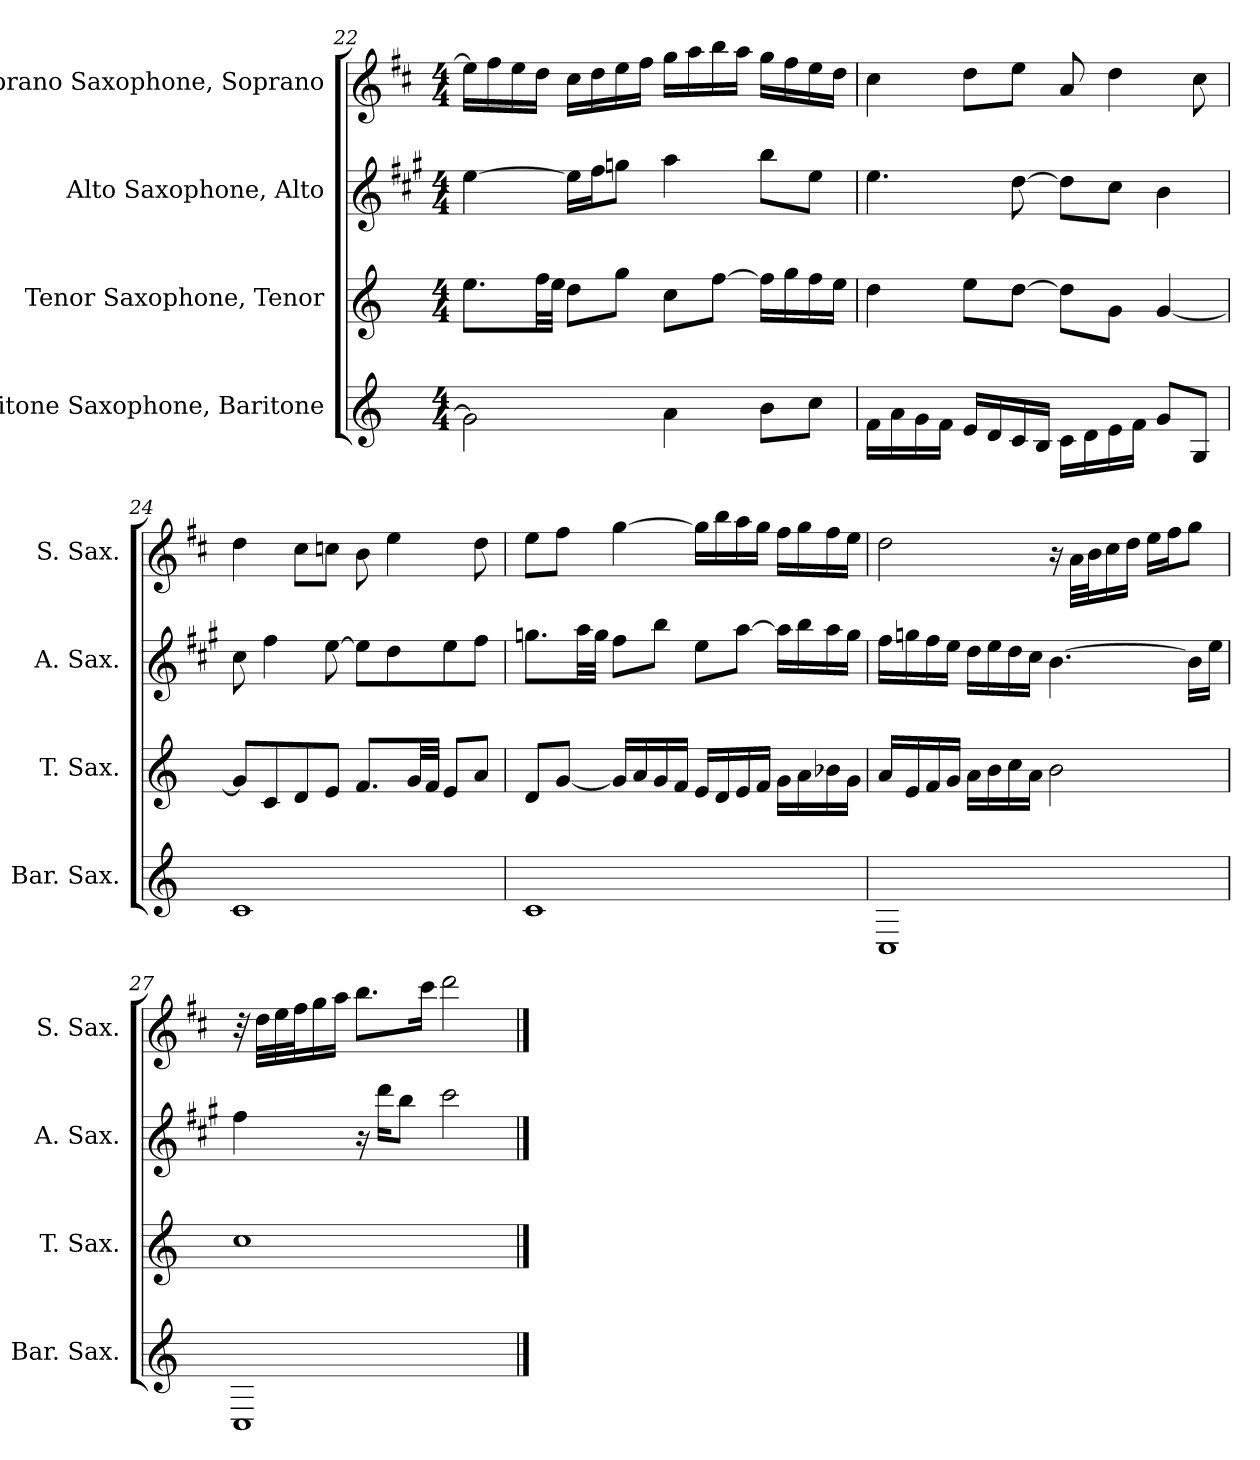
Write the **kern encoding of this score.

**kern	**kern	**kern	**kern
*part4	*part3	*part2	*part1
*staff4	*staff3	*staff2	*staff1
*I"Baritone Saxophone, Baritone	*I"Tenor Saxophone, Tenor	*I"Alto Saxophone, Alto	*I"Soprano Saxophone, Soprano
*I'Bar. Sax.	*I'T. Sax.	*I'A. Sax.	*I'S. Sax.
!!LO:PB:g=z
*clefG2	*clefG2	*clefG2	*clefG2
*ITrd12c21	*ITrd8c14	*ITrd5c9	*ITrd1c2
*k[]	*k[]	*k[]	*k[]
*M4/4	*M4/4	*M4/4	*M4/4
=22	=22	=22	=22
2G\]	8.e\L	[4g\	16dd\LL]
.	.	.	16ee\
.	.	.	16dd\
.	32f\LL	.	16cc\JJ
.	32e\JJJ	.	.
.	8d\L	16g\LL]	16b\LL
.	.	16a\J	16cc\
.	8g\J	8b-X\J	16dd\
.	.	.	16ee\JJ
4A\	8c\L	4cc\	16ff\LL
.	.	.	16gg\
.	[8f\J	.	16aa\
.	.	.	16gg\JJ
8B\L	16f\LL]	8dd\L	16ff\LL
.	16g\	.	16ee\
8c\J	16f\	8g\J	16dd\
.	16e\JJ	.	16cc\JJ
=23	=23	=23	=23
16F\LL	4d\	4.g\	4b\
16A\	.	.	.
16G\	.	.	.
16F\JJ	.	.	.
16E/LL	8e\L	.	8cc\L
16D/	.	.	.
16C/	[8d\J	[8f\	8dd\J
16BB/JJ	.	.	.
16C\LL	8d\L]	8f\L]	8g/
16D\	.	.	.
16E\	8G\J	8e\J	4cc\
16F\JJ	.	.	.
8G/L	[4G/	4d\	.
8GG/J	.	.	8b\
!!LO:LB:g=z
=24	=24	=24	=24
1C	8G/L]	8e\	4cc\
.	8C/	4a\	.
.	8D/	.	8b\L
.	8E/J	[8g\	8b-X\J
.	8.F/L	8g\L]	8a\
.	.	8f\	4dd\
.	32G/LL	.	.
.	32F/JJJ	.	.
.	8E/L	8g\	.
.	8A/J	8a\J	8cc\
=25	=25	=25	=25
1C	8D/L	8.b-X\L	8dd\L
.	[8G/J	.	8ee\J
.	.	32cc\LL	.
.	.	32b-\JJJ	.
.	16G/LL]	8a\L	[4ff\
.	16A/	.	.
.	16G/	8dd\J	.
.	16F/JJ	.	.
.	16E/LL	8g\L	16ff\LL]
.	16D/	.	16aa\
.	16E/	[8cc\J	16gg\
.	16F/JJ	.	16ff\JJ
.	16G\LL	16cc\LL]	16ee\LL
.	16A\	16dd\	16ff\
.	16B-X\	16cc\	16ee\
.	16G\JJ	16b-\JJ	16dd\JJ
!!LO:LB:g=z
=26	=26	=26	=26
1CC	16A/LL	16a\LL	2cc\
.	16E/	16b-X\	.
.	16F/	16a\	.
.	16G/JJ	16g\JJ	.
.	16A\LL	16f\LL	.
.	16B\	16g\	.
.	16c\	16f\	.
.	16A\JJ	16e\JJ	.
.	2B\	[4.d\	16r
.	.	.	32g\LLL
.	.	.	32a\J
.	.	.	16b\
.	.	.	16cc\JJ
.	.	.	16dd\LL
.	.	.	16ee\J
.	.	16d\LL]	8ff\J
.	.	16g\JJ	.
=27	=27	=27	=27
1CC	1c	4a\	32r
.	.	.	32cc\LLL
.	.	.	32dd\
.	.	.	32ee\J
.	.	.	16ff\
.	.	.	16gg\JJ
.	.	16r	8.aa\L
.	.	16ff\KL	.
.	.	8dd\J	.
.	.	.	16bb\Jk
.	.	2ee\	2ccc\
==	==	==	==
*-	*-	*-	*-
